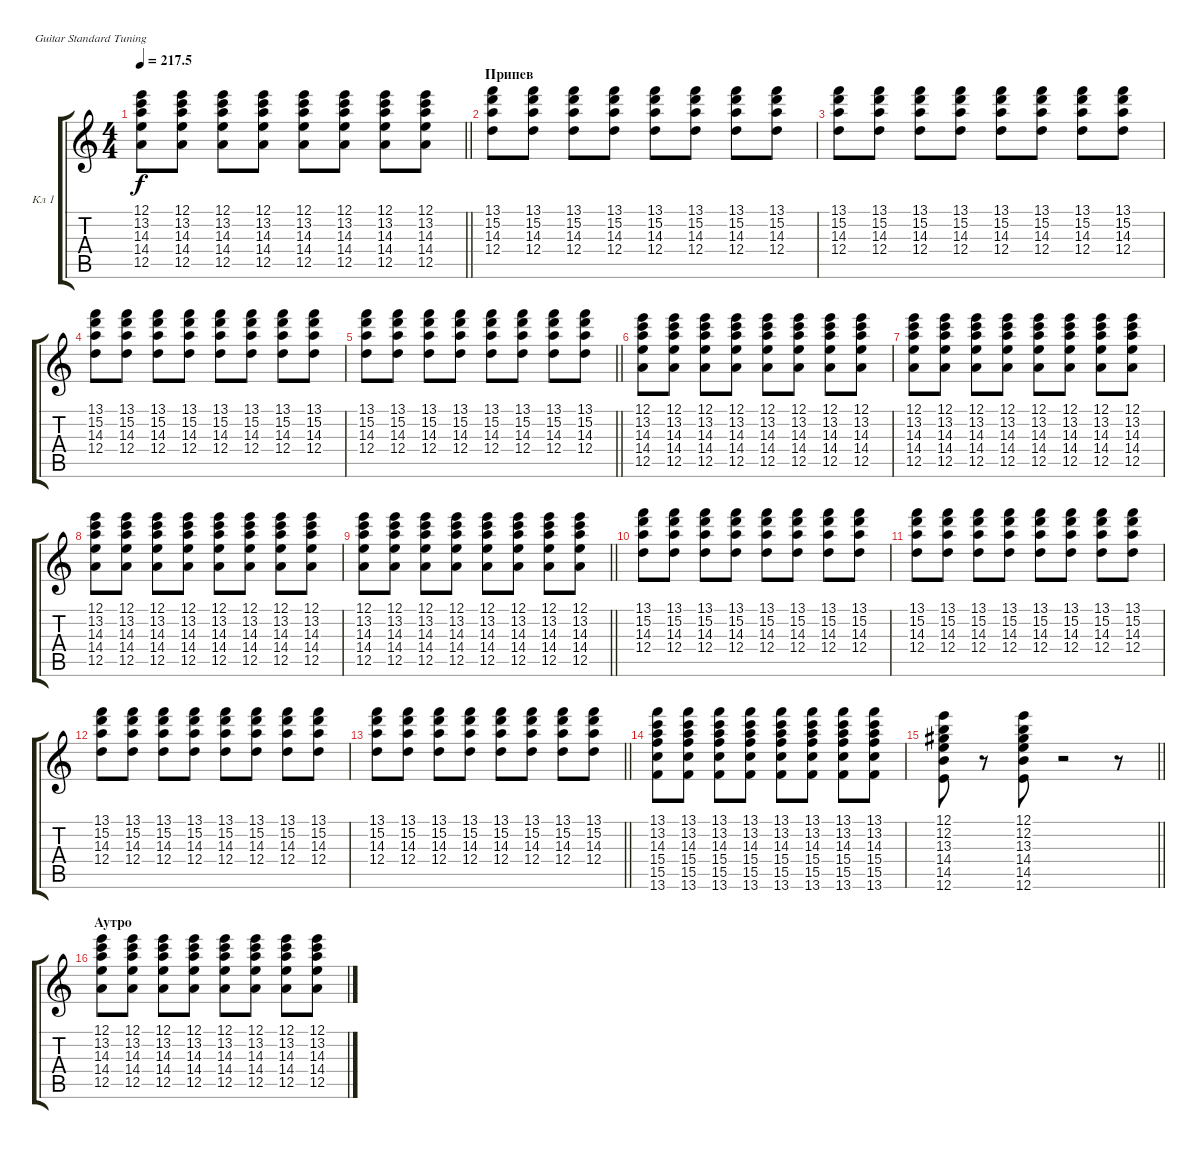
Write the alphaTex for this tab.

\bracketExtendMode groupsimilarinstruments
\firstSystemTrackNameOrientation horizontal
\otherSystemsTrackNameOrientation horizontal
\track ("Клавиши I" "Кл 1") {instrument electricgrandpiano}
\staff {score tabs}
\tuning (E4 B3 G3 D3 A2 E2)
\displaytranspose 12
\ts (4 4)
\tempo
217.5
\accidentals auto
\clef g2
\ottava regular
\simile none
\barLineRight lightlight
\ks c
(12.1 13.2 14.3 14.4 12.5).8{dy f} (12.1 13.2 14.3 14.4 12.5).8 (12.1 13.2 14.3 14.4 12.5).8 (12.1 13.2 14.3 14.4 12.5).8 (12.1 13.2 14.3 14.4 12.5).8 (12.1 13.2 14.3 14.4 12.5).8 (12.1 13.2 14.3 14.4 12.5).8 (12.1 13.2 14.3 14.4 12.5).8 |
\section ("" "Припев")
(13.1 15.2 14.3 12.4).8 (13.1 15.2 14.3 12.4).8 (13.1 15.2 14.3 12.4).8 (13.1 15.2 14.3 12.4).8 (13.1 15.2 14.3 12.4).8 (13.1 15.2 14.3 12.4).8 (13.1 15.2 14.3 12.4).8 (13.1 15.2 14.3 12.4).8 |
(13.1 15.2 14.3 12.4).8 (13.1 15.2 14.3 12.4).8 (13.1 15.2 14.3 12.4).8 (13.1 15.2 14.3 12.4).8 (13.1 15.2 14.3 12.4).8 (13.1 15.2 14.3 12.4).8 (13.1 15.2 14.3 12.4).8 (13.1 15.2 14.3 12.4).8 |
(13.1 15.2 14.3 12.4).8 (13.1 15.2 14.3 12.4).8 (13.1 15.2 14.3 12.4).8 (13.1 15.2 14.3 12.4).8 (13.1 15.2 14.3 12.4).8 (13.1 15.2 14.3 12.4).8 (13.1 15.2 14.3 12.4).8 (13.1 15.2 14.3 12.4).8 |
\barLineRight lightlight
(13.1 15.2 14.3 12.4).8 (13.1 15.2 14.3 12.4).8 (13.1 15.2 14.3 12.4).8 (13.1 15.2 14.3 12.4).8 (13.1 15.2 14.3 12.4).8 (13.1 15.2 14.3 12.4).8 (13.1 15.2 14.3 12.4).8 (13.1 15.2 14.3 12.4).8 |
(12.1 13.2 14.3 14.4 12.5).8 (12.1 13.2 14.3 14.4 12.5).8 (12.1 13.2 14.3 14.4 12.5).8 (12.1 13.2 14.3 14.4 12.5).8 (12.1 13.2 14.3 14.4 12.5).8 (12.1 13.2 14.3 14.4 12.5).8 (12.1 13.2 14.3 14.4 12.5).8 (12.1 13.2 14.3 14.4 12.5).8 |
(12.1 13.2 14.3 14.4 12.5).8 (12.1 13.2 14.3 14.4 12.5).8 (12.1 13.2 14.3 14.4 12.5).8 (12.1 13.2 14.3 14.4 12.5).8 (12.1 13.2 14.3 14.4 12.5).8 (12.1 13.2 14.3 14.4 12.5).8 (12.1 13.2 14.3 14.4 12.5).8 (12.1 13.2 14.3 14.4 12.5).8 |
(12.1 13.2 14.3 14.4 12.5).8 (12.1 13.2 14.3 14.4 12.5).8 (12.1 13.2 14.3 14.4 12.5).8 (12.1 13.2 14.3 14.4 12.5).8 (12.1 13.2 14.3 14.4 12.5).8 (12.1 13.2 14.3 14.4 12.5).8 (12.1 13.2 14.3 14.4 12.5).8 (12.1 13.2 14.3 14.4 12.5).8 |
\barLineRight lightlight
(12.1 13.2 14.3 14.4 12.5).8 (12.1 13.2 14.3 14.4 12.5).8 (12.1 13.2 14.3 14.4 12.5).8 (12.1 13.2 14.3 14.4 12.5).8 (12.1 13.2 14.3 14.4 12.5).8 (12.1 13.2 14.3 14.4 12.5).8 (12.1 13.2 14.3 14.4 12.5).8 (12.1 13.2 14.3 14.4 12.5).8 |
(13.1 15.2 14.3 12.4).8 (13.1 15.2 14.3 12.4).8 (13.1 15.2 14.3 12.4).8 (13.1 15.2 14.3 12.4).8 (13.1 15.2 14.3 12.4).8 (13.1 15.2 14.3 12.4).8 (13.1 15.2 14.3 12.4).8 (13.1 15.2 14.3 12.4).8 |
(13.1 15.2 14.3 12.4).8 (13.1 15.2 14.3 12.4).8 (13.1 15.2 14.3 12.4).8 (13.1 15.2 14.3 12.4).8 (13.1 15.2 14.3 12.4).8 (13.1 15.2 14.3 12.4).8 (13.1 15.2 14.3 12.4).8 (13.1 15.2 14.3 12.4).8 |
(13.1 15.2 14.3 12.4).8 (13.1 15.2 14.3 12.4).8 (13.1 15.2 14.3 12.4).8 (13.1 15.2 14.3 12.4).8 (13.1 15.2 14.3 12.4).8 (13.1 15.2 14.3 12.4).8 (13.1 15.2 14.3 12.4).8 (13.1 15.2 14.3 12.4).8 |
\barLineRight lightlight
(13.1 15.2 14.3 12.4).8 (13.1 15.2 14.3 12.4).8 (13.1 15.2 14.3 12.4).8 (13.1 15.2 14.3 12.4).8 (13.1 15.2 14.3 12.4).8 (13.1 15.2 14.3 12.4).8 (13.1 15.2 14.3 12.4).8 (13.1 15.2 14.3 12.4).8 |
(13.1 13.2 14.3 15.4 15.5 13.6).8 (13.1 13.2 14.3 15.4 15.5 13.6).8 (13.1 13.2 14.3 15.4 15.5 13.6).8 (13.1 13.2 14.3 15.4 15.5 13.6).8 (13.1 13.2 14.3 15.4 15.5 13.6).8 (13.1 13.2 14.3 15.4 15.5 13.6).8 (13.1 13.2 14.3 15.4 15.5 13.6).8 (13.1 13.2 14.3 15.4 15.5 13.6).8 |
\barLineRight lightlight
(12.1 12.2 13.3 14.4 14.5 12.6).8 r.8 (12.1 12.2 13.3 14.4 14.5 12.6).8 r.2 r.8 |
\section ("" "Аутро")
(12.1 13.2 14.3 14.4 12.5).8 (12.1 13.2 14.3 14.4 12.5).8 (12.1 13.2 14.3 14.4 12.5).8 (12.1 13.2 14.3 14.4 12.5).8 (12.1 13.2 14.3 14.4 12.5).8 (12.1 13.2 14.3 14.4 12.5).8 (12.1 13.2 14.3 14.4 12.5).8 (12.1 13.2 14.3 14.4 12.5).8
